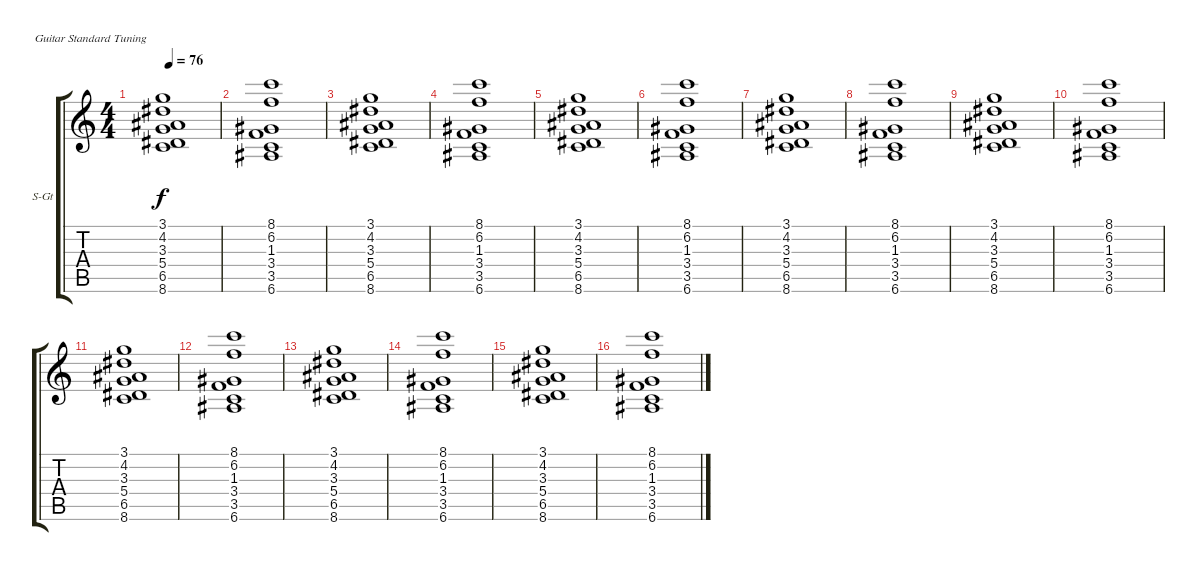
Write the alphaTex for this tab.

\bracketExtendMode groupsimilarinstruments
\firstSystemTrackNameOrientation horizontal
\otherSystemsTrackNameOrientation horizontal
\track ("Synth" "S-Gt") {instrument stringensemble1}
\staff {score tabs}
\tuning (E4 B3 G3 D3 A2 E2)
\displaytranspose 12
\ts (4 4)
\tempo 76
\clef g2
\ks c
(3.1 4.2 3.3 5.4 6.5 8.6).1{dy f} |
(8.1 6.2 1.3 3.4 3.5 6.6).1 |
(3.1 4.2 3.3 5.4 6.5 8.6).1 |
(8.1 6.2 1.3 3.4 3.5 6.6).1 |
(3.1 4.2 3.3 5.4 6.5 8.6).1 |
(8.1 6.2 1.3 3.4 3.5 6.6).1 |
(3.1 4.2 3.3 5.4 6.5 8.6).1 |
(8.1 6.2 1.3 3.4 3.5 6.6).1 |
(3.1 4.2 3.3 5.4 6.5 8.6).1 |
(8.1 6.2 1.3 3.4 3.5 6.6).1 |
(3.1 4.2 3.3 5.4 6.5 8.6).1 |
(8.1 6.2 1.3 3.4 3.5 6.6).1 |
(3.1 4.2 3.3 5.4 6.5 8.6).1 |
(8.1 6.2 1.3 3.4 3.5 6.6).1 |
(3.1 4.2 3.3 5.4 6.5 8.6).1 |
(8.1 6.2 1.3 3.4 3.5 6.6).1
